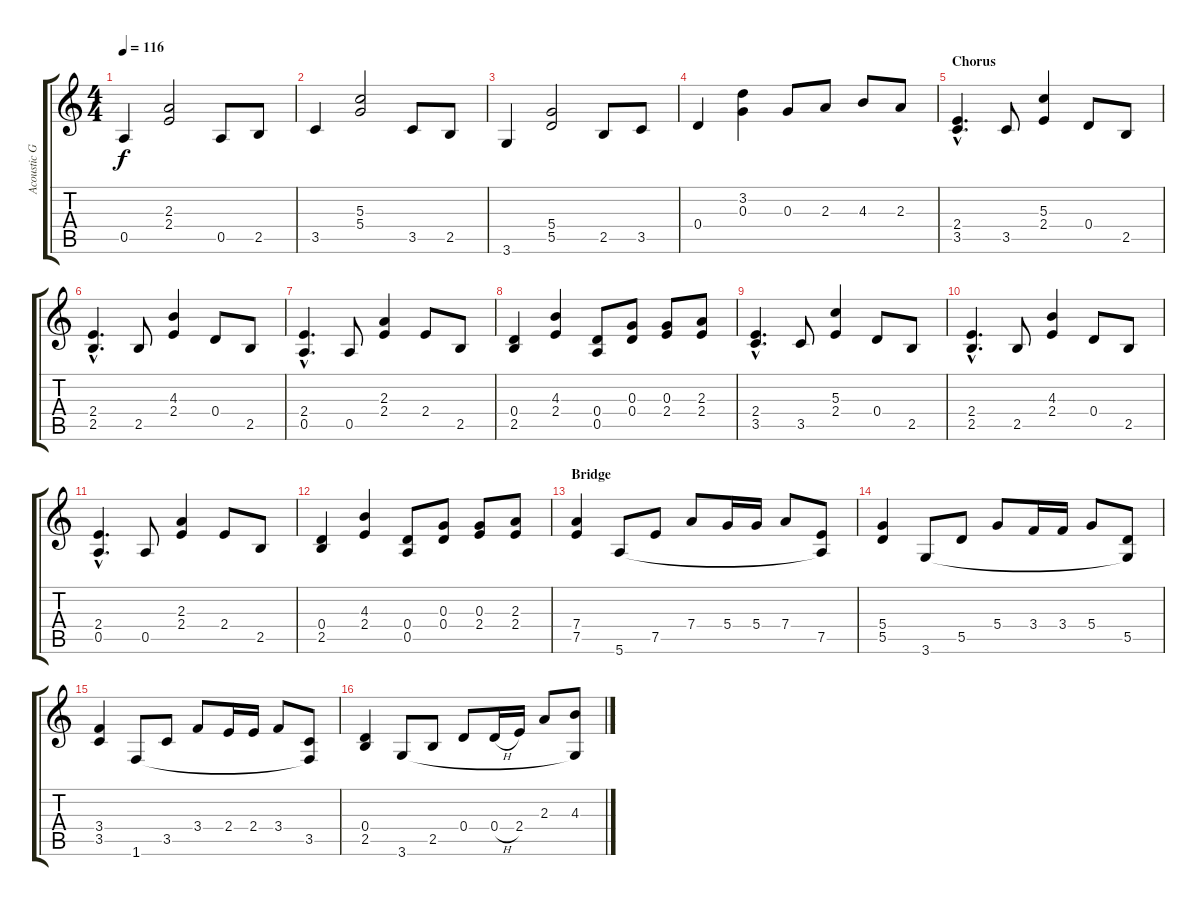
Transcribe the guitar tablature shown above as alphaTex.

\track ("Acoustic Guitar II" "Acoustic G") {instrument acousticguitarsteel}
\staff {score tabs}
\tuning (E4 B3 G3 D3 A2 E2) {hide}
\ts (4 4)
\tempo 116
\clef g2
\ks c
0.5.4{dy f} (2.3 2.4).2 0.5.8 2.5.8 |
3.5.4 (5.3 5.4).2 3.5.8 2.5.8 |
3.6.4 (5.4 5.5).2 2.5.8 3.5.8 |
0.4.4 (3.2 0.3).4 0.3.8 2.3.8 4.3.8 2.3.8 |
\section ("" "Chorus")
(2.4{hac} 3.5{hac}).4{d} 3.5.8 (5.3 2.4).4 0.4.8 2.5.8 |
(2.4{hac} 2.5{hac}).4{d} 2.5.8 (4.3 2.4).4 0.4.8 2.5.8 |
(2.4{hac} 0.5{hac}).4{d} 0.5.8 (2.3 2.4).4 2.4.8 2.5.8 |
(0.4 2.5).4 (4.3 2.4).4 (0.4 0.5).8 (0.3 0.4).8 (0.3 2.4).8 (2.3 2.4).8 |
(2.4{hac} 3.5{hac}).4{d} 3.5.8 (5.3 2.4).4 0.4.8 2.5.8 |
(2.4{hac} 2.5{hac}).4{d} 2.5.8 (4.3 2.4).4 0.4.8 2.5.8 |
(2.4{hac} 0.5{hac}).4{d} 0.5.8 (2.3 2.4).4 2.4.8 2.5.8 |
(0.4 2.5).4 (4.3 2.4).4 (0.4 0.5).8 (0.3 0.4).8 (0.3 2.4).8 (2.3 2.4).8 |
\section ("" "Bridge")
(7.4 7.5).4 5.6.8 7.5.8 7.4.8 5.4.16 5.4.16 7.4.8 (7.5 5.6{t}).8 |
(5.4 5.5).4 3.6.8 5.5.8 5.4.8 3.4.16 3.4.16 5.4.8 (5.5 3.6{t}).8 |
(3.4 3.5).4 1.6.8 3.5.8 3.4.8 2.4.16 2.4.16 3.4.8 (3.5 1.6{t}).8 |
(0.4 2.5).4 3.6.8 2.5.8 0.4.8 0.4{h}.16 2.4.16 2.3.8 (4.3 3.6{t}).8
